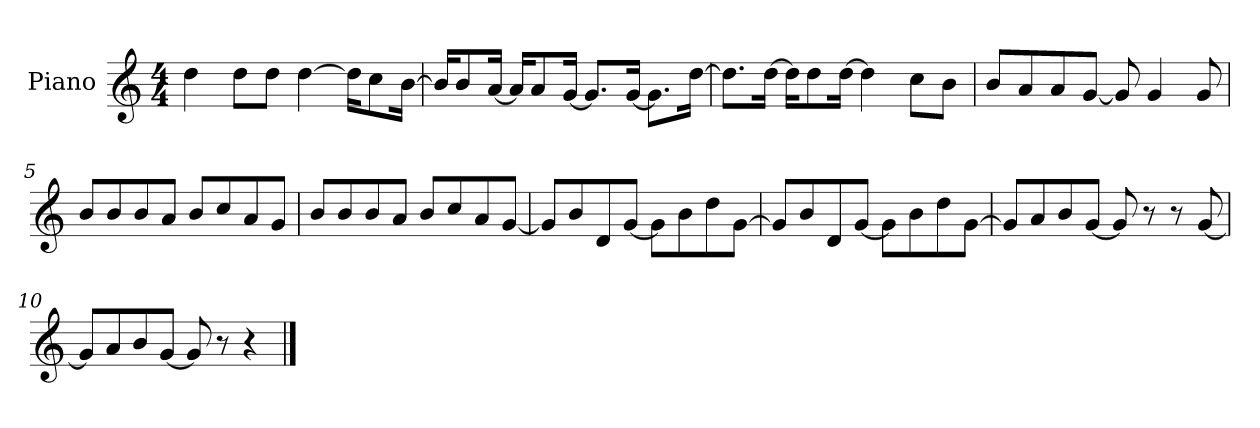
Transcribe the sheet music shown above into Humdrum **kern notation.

**kern
*part1
*staff1
*I"Piano
*I'P-no
*clefG2
*k[]
*M4/4
*MM90
=1
4dd\
8dd\L
8dd\J
[4dd\
16dd\KL]
8cc\
[16b\Jk
=2
16b/KL]
8b/
[16a/Jk
16a/KL]
8a/
[16g/Jk
8.g/L]
[16g/Jk
8.g\L]
[16dd\Jk
=3
8.dd\L]
[16dd\Jk
16dd\KL]
8dd\
[16dd\Jk
4dd\]
8cc\L
8b\J
=4
8b/L
8a/
8a/
[8g/J
8g/]
4g/
8g/
!!LO:LB:g=z
=5
8b/L
8b/
8b/
8a/J
8b/L
8cc/
8a/
8g/J
=6
8b/L
8b/
8b/
8a/J
8b/L
8cc/
8a/
[8g/J
=7
8g/L]
8b/
8d/
[8g/J
8g\L]
8b\
8dd\
[8g\J
=8
8g/L]
8b/
8d/
[8g/J
8g\L]
8b\
8dd\
[8g\J
=9
8g/L]
8a/
8b/
[8g/J
8g/]
8r
8r
[8g/
!!LO:LB:g=z
=10
8g/L]
8a/
8b/
[8g/J
8g/]
8r
4r
==
*-
